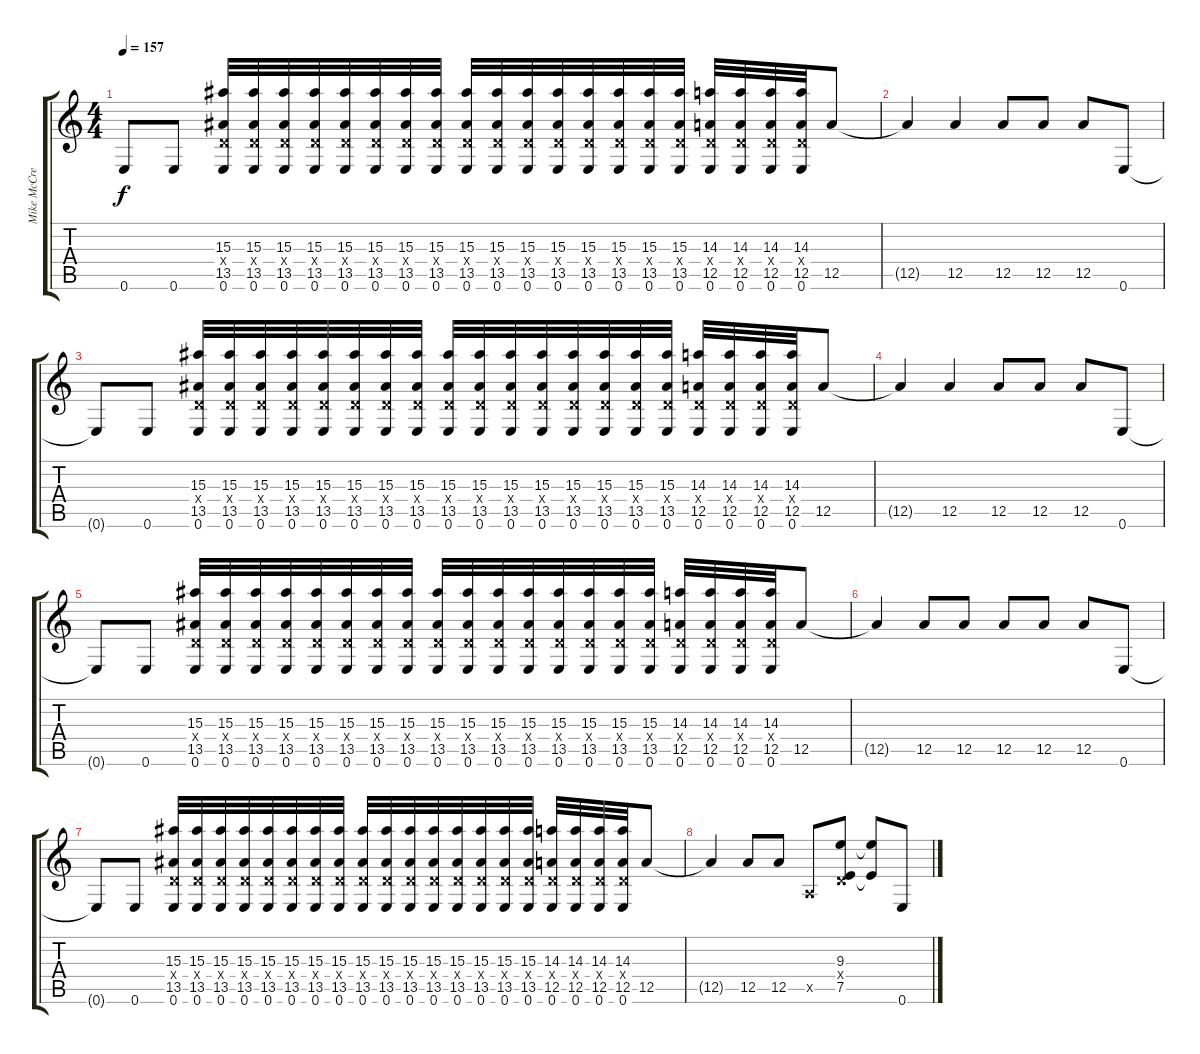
\track ("Mike McCready" "Mike McCre") {instrument overdrivenguitar}
\staff {score tabs}
\tuning (E4 B3 G3 D3 A2 E2) {hide}
\ts (4 4)
\tempo 157
\clef g2
\ks c
0.6{t}.8{dy f} 0.6.8 (15.3 0.4{x} 13.5 0.6).32 (15.3 0.4{x} 13.5 0.6).32 (15.3 0.4{x} 13.5 0.6).32 (15.3 0.4{x} 13.5 0.6).32 (15.3 0.4{x} 13.5 0.6).32 (15.3 0.4{x} 13.5 0.6).32 (15.3 0.4{x} 13.5 0.6).32 (15.3 0.4{x} 13.5 0.6).32 (15.3 0.4{x} 13.5 0.6).32 (15.3 0.4{x} 13.5 0.6).32 (15.3 0.4{x} 13.5 0.6).32 (15.3 0.4{x} 13.5 0.6).32 (15.3 0.4{x} 13.5 0.6).32 (15.3 0.4{x} 13.5 0.6).32 (15.3 0.4{x} 13.5 0.6).32 (15.3 0.4{x} 13.5 0.6).32 (14.3 0.4{x} 12.5 0.6).32 (14.3 0.4{x} 12.5 0.6).32 (14.3 0.4{x} 12.5 0.6).32 (14.3 0.4{x} 12.5 0.6).32 12.5.8 |
12.5{t}.4 12.5.4 12.5.8 12.5.8 12.5.8 0.6.8 |
0.6{t}.8 0.6.8 (15.3 0.4{x} 13.5 0.6).32 (15.3 0.4{x} 13.5 0.6).32 (15.3 0.4{x} 13.5 0.6).32 (15.3 0.4{x} 13.5 0.6).32 (15.3 0.4{x} 13.5 0.6).32 (15.3 0.4{x} 13.5 0.6).32 (15.3 0.4{x} 13.5 0.6).32 (15.3 0.4{x} 13.5 0.6).32 (15.3 0.4{x} 13.5 0.6).32 (15.3 0.4{x} 13.5 0.6).32 (15.3 0.4{x} 13.5 0.6).32 (15.3 0.4{x} 13.5 0.6).32 (15.3 0.4{x} 13.5 0.6).32 (15.3 0.4{x} 13.5 0.6).32 (15.3 0.4{x} 13.5 0.6).32 (15.3 0.4{x} 13.5 0.6).32 (14.3 0.4{x} 12.5 0.6).32 (14.3 0.4{x} 12.5 0.6).32 (14.3 0.4{x} 12.5 0.6).32 (14.3 0.4{x} 12.5 0.6).32 12.5.8 |
12.5{t}.4 12.5.4 12.5.8 12.5.8 12.5.8 0.6.8 |
0.6{t}.8 0.6.8 (15.3 0.4{x} 13.5 0.6).32 (15.3 0.4{x} 13.5 0.6).32 (15.3 0.4{x} 13.5 0.6).32 (15.3 0.4{x} 13.5 0.6).32 (15.3 0.4{x} 13.5 0.6).32 (15.3 0.4{x} 13.5 0.6).32 (15.3 0.4{x} 13.5 0.6).32 (15.3 0.4{x} 13.5 0.6).32 (15.3 0.4{x} 13.5 0.6).32 (15.3 0.4{x} 13.5 0.6).32 (15.3 0.4{x} 13.5 0.6).32 (15.3 0.4{x} 13.5 0.6).32 (15.3 0.4{x} 13.5 0.6).32 (15.3 0.4{x} 13.5 0.6).32 (15.3 0.4{x} 13.5 0.6).32 (15.3 0.4{x} 13.5 0.6).32 (14.3 0.4{x} 12.5 0.6).32 (14.3 0.4{x} 12.5 0.6).32 (14.3 0.4{x} 12.5 0.6).32 (14.3 0.4{x} 12.5 0.6).32 12.5.8 |
12.5{t}.4 12.5.8 12.5.8 12.5.8 12.5.8 12.5.8 0.6.8 |
0.6{t}.8 0.6.8 (15.3 0.4{x} 13.5 0.6).32 (15.3 0.4{x} 13.5 0.6).32 (15.3 0.4{x} 13.5 0.6).32 (15.3 0.4{x} 13.5 0.6).32 (15.3 0.4{x} 13.5 0.6).32 (15.3 0.4{x} 13.5 0.6).32 (15.3 0.4{x} 13.5 0.6).32 (15.3 0.4{x} 13.5 0.6).32 (15.3 0.4{x} 13.5 0.6).32 (15.3 0.4{x} 13.5 0.6).32 (15.3 0.4{x} 13.5 0.6).32 (15.3 0.4{x} 13.5 0.6).32 (15.3 0.4{x} 13.5 0.6).32 (15.3 0.4{x} 13.5 0.6).32 (15.3 0.4{x} 13.5 0.6).32 (15.3 0.4{x} 13.5 0.6).32 (14.3 0.4{x} 12.5 0.6).32 (14.3 0.4{x} 12.5 0.6).32 (14.3 0.4{x} 12.5 0.6).32 (14.3 0.4{x} 12.5 0.6).32 12.5.8 |
12.5{t}.4 12.5.8 12.5.8 0.5{x}.8 (9.3 0.4{x} 7.5).8 (9.3{t} 7.5{t}).8 0.6.8
